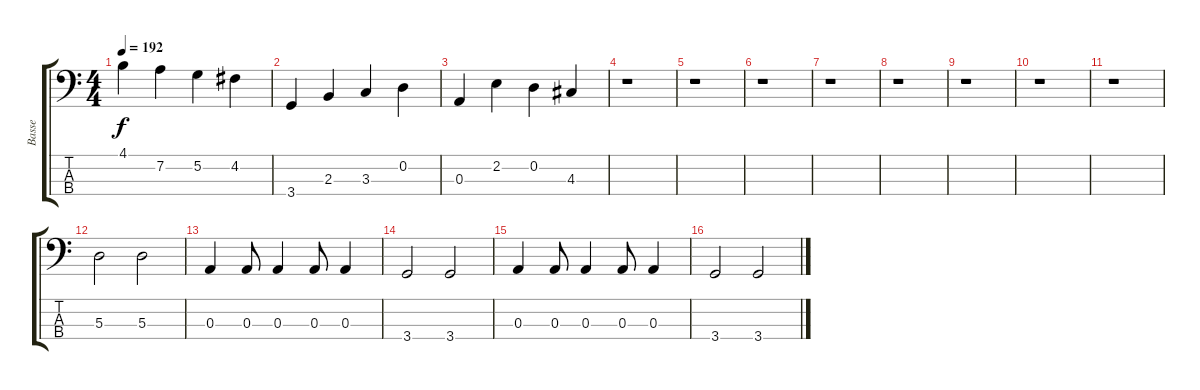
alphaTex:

\track ("Basse" "Basse") {instrument electricbasspick}
\staff {score tabs}
\tuning (G2 D2 A1 E1) {hide}
\ts (4 4)
\tempo 192
\clef f4
\ks c
4.1.4{dy f} 7.2.4 5.2.4 4.2.4 |
3.4.4 2.3.4 3.3.4 0.2.4 |
0.3.4 2.2.4 0.2.4 4.3.4 |
r.1 |
r.1 |
r.1 |
r.1 |
r.1 |
r.1 |
r.1 |
r.1 |
5.3.2 5.3.2 |
0.3.4 0.3.8 0.3.4 0.3.8 0.3.4 |
3.4.2 3.4.2 |
0.3.4 0.3.8 0.3.4 0.3.8 0.3.4 |
3.4.2 3.4.2
